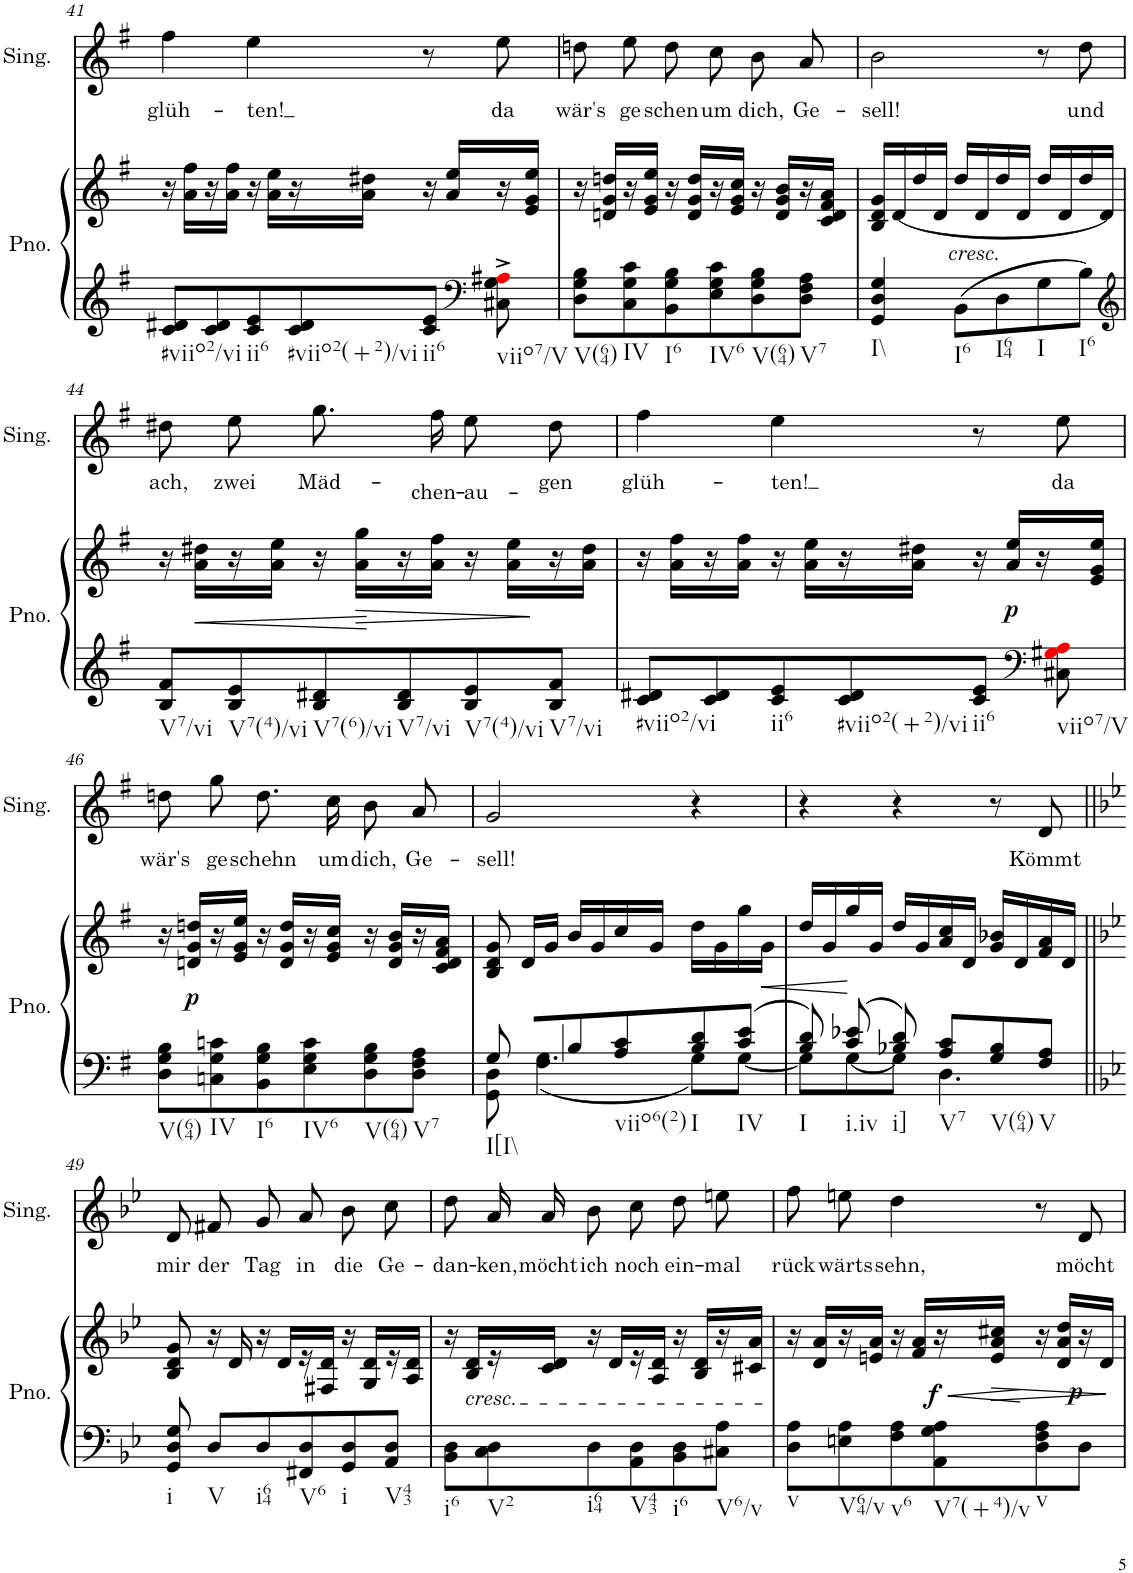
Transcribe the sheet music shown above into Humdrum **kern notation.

**kern	**kern	**dynam	**kern	**text
*part2	*part2	*part2	*part1	*part1
*staff3	*staff2	*staff2/3	*staff1	*staff1
*I"Pianoforte	*	*	*I"Singstimme	*
*I'Pno.	*	*	*I'Sing.	*
!!LO:PB:g=z
*clefG2	*clefG2	*	*clefG2	*
*k[f#]	*k[f#]	*	*k[f#]	*
*M3/4	*M3/4	*	*M3/4	*
=41	=41	=41	=41	=41
!LO:TX:b:t=#viio2/vi	!	!	!	!
!	!	!	!	!LO:LY:b
8c/ 8d#X/L	16r	.	4ff#\	glüh-
.	16a\ 16ff#\LL	.	.	.
8c/ 8d#/	16r	.	.	.
.	16a\ 16ff#\JJ	.	.	.
!LO:TX:b:t=ii6	!	!	!	!
!	!	!	!	!LO:LY:b
8c/ 8e/	16r	.	4ee\	-ten!
.	16a\ 16ee\LL	.	.	.
!LO:TX:b:t=#viio2(+2)/vi	!	!	!	!
8c/ 8d#/	16r	.	.	.
.	16a\ 16dd#X\JJ	.	.	.
!LO:TX:b:t=ii6	!	!	!	!
8c/ 8e/J	16r	.	8r	.
.	16a/ 16ee/LL	.	.	.
*clefF4	*	*	*	*
!LO:TX:b:t=viio7/V	!	!	!	!
!	!	!	!	!LO:LY:b
8C#X\^ 8G\^ 8A#Xi\^	16r	.	8ee\	da
.	16e/ 16g/ 16ee/JJ	.	.	.
=42	=42	=42	=42	=42
!LO:TX:b:t=V(64)	!	!	!	!
!	!	!	!	!LO:LY:b
8D\ 8G\ 8B\L	16r	.	8ddn\L	wär's
.	16dn/ 16g/ 16ddn/LL	.	.	.
!LO:TX:b:t=IV	!	!	!	!
!	!	!	!	!LO:LY:b
8C\ 8G\ 8c\	16r	.	8ee\J	ge-
.	16e/ 16g/ 16ee/JJ	.	.	.
!LO:TX:b:t=I6	!	!	!	!
!	!	!	!	!LO:LY:b
8BB\ 8G\ 8B\	16r	.	8dd\L	-schen
.	16d/ 16g/ 16dd/LL	.	.	.
!LO:TX:b:t=IV6	!	!	!	!
!	!	!	!	!LO:LY:b
8E\ 8G\ 8c\	16r	.	8cc\J	um
.	16e/ 16g/ 16cc/JJ	.	.	.
!LO:TX:b:t=V(64)	!	!	!	!
!	!	!	!	!LO:LY:b
8D\ 8G\ 8B\	16r	.	8b/L	dich,
.	16d/ 16g/ 16b/LL	.	.	.
!LO:TX:b:t=V7	!	!	!	!
!	!	!	!	!LO:LY:b
8D\ 8F#\ 8A\J	16r	.	8a/J	Ge-
.	16c/ 16d/ 16f#/ 16a/JJ	.	.	.
=43	=43	=43	=43	=43
!LO:TX:b:t=I\\	!	!	!	!
!	!	!	!	!LO:LY:b
4GG/ 4D/ 4G/	16B/ 16d/ 16g/LL	.	2b\	-sell!
.	(16d/	.	.	.
.	16dd/	.	.	.
!	!LO:TX:b:i:t=cresc.	!	!	!
.	16d/JJ	.	.	.
!LO:TX:b:t=I6	!	!	!	!
8BB\L	16dd/LL	.	.	.
.	16d/	.	.	.
!LO:TX:b:t=I64	!	!	!	!
8D\	16dd/	.	.	.
.	16d/JJ	.	.	.
!LO:TX:b:t=I	!	!	!	!
8G\	16dd/LL	.	8r	.
.	16d/	.	.	.
!LO:TX:b:t=I6	!	!	!	!
!	!	!	!	!LO:LY:b
8B\J	16dd/	.	8dd\	und
.	16d/JJ)	.	.	.
!!LO:LB:g=z
=44	=44	=44	=44	=44
*clefG2	*	*	*	*
!LO:TX:b:t=V7/vi	!	!	!	!
!	!	!	!	!LO:LY:b
8B/ 8f#/L	16r	.	8dd#X\L	ach,
!	!	!LO:HP:b	!	!
.	16a\ 16dd#X\LL	<	.	.
!LO:TX:b:t=V7(4)/vi	!	!	!	!
!	!	!	!	!LO:LY:b
8B/ 8e/	16r	.	8ee\J	zwei
.	16a\ 16ee\JJ	.	.	.
!LO:TX:b:t=V7(6)/vi	!	!	!	!
!	!	!	!	!LO:LY:b
8B/ 8d#X/	16r	.	8.gg\L	Mäd-
!	!	!LO:HP:b	!	!
.	16a\ 16gg\LL	>	.	.
!LO:TX:b:t=V7/vi	!	!	!	!
8B/ 8d#/	16r	.	.	.
!	!	!	!	!LO:LY:b
.	16a\ 16ff#\JJ	.	16ff#\Jk	-chen-
!LO:TX:b:t=V7(4)/vi	!	!	!	!
!	!	!	!	!LO:LY:b
8B/ 8e/	16r	.	8ee\L	-au-
.	16a\ 16ee\LL	.	.	.
!LO:TX:b:t=V7/vi	!	!	!	!
!	!	!	!	!LO:LY:b
8B/ 8f#/J	16r	.	8dd#\J	-gen
.	16a\ 16dd#\JJ	.	.	.
.	.	[ ]	.	.
=45	=45	=45	=45	=45
!LO:TX:b:t=#viio2/vi	!	!	!	!
!	!	!	!	!LO:LY:b
8c/ 8d#X/L	16r	.	4ff#\	glüh-
.	16a\ 16ff#\LL	.	.	.
8c/ 8d#/	16r	.	.	.
.	16a\ 16ff#\JJ	.	.	.
!LO:TX:b:t=ii6	!	!	!	!
!	!	!	!	!LO:LY:b
8c/ 8e/	16r	.	4ee\	-ten!
.	16a\ 16ee\LL	.	.	.
!LO:TX:b:t=#viio2(+2)/vi	!	!	!	!
8c/ 8d#/	16r	.	.	.
.	16a\ 16dd#X\JJ	.	.	.
!LO:TX:b:t=ii6	!	!	!	!
8c/ 8e/J	16r	.	8r	.
!	!	!LO:DY:b	!	!
.	16a/ 16ee/LL	p	.	.
*clefF4	*	*	*	*
!LO:TX:b:t=viio7/V	!	!	!	!
!	!	!	!	!LO:LY:b
8C#X\ 8G#Xi\ 8Ai\	16r	.	8ee\	da
.	16e/ 16g/ 16ee/JJ	.	.	.
!!LO:LB:g=z
=46	=46	=46	=46	=46
!LO:TX:b:t=V(64)	!	!	!	!
!	!	!	!	!LO:LY:b
8D\ 8G\ 8B\L	16r	.	8ddn\L	wär's
!	!	!LO:DY:b	!	!
.	16dn/ 16g/ 16ddn/LL	p	.	.
!LO:TX:b:t=IV	!	!	!	!
!	!	!	!	!LO:LY:b
8Cn\ 8G\ 8cn\	16r	.	8gg\J	ge-
.	16e/ 16g/ 16ee/JJ	.	.	.
!LO:TX:b:t=I6	!	!	!	!
!	!	!	!	!LO:LY:b
8BB\ 8G\ 8B\	16r	.	8.dd\L	-schehn
.	16d/ 16g/ 16dd/LL	.	.	.
!LO:TX:b:t=IV6	!	!	!	!
8E\ 8G\ 8c\	16r	.	.	.
!	!	!	!	!LO:LY:b
.	16e/ 16g/ 16cc/JJ	.	16cc\Jk	um
!LO:TX:b:t=V(64)	!	!	!	!
!	!	!	!	!LO:LY:b
8D\ 8G\ 8B\	16r	.	8b/L	dich,
.	16d/ 16g/ 16b/LL	.	.	.
!LO:TX:b:t=V7	!	!	!	!
!	!	!	!	!LO:LY:b
8D\ 8F#\ 8A\J	16r	.	8a/J	Ge-
.	16c/ 16d/ 16f#/ 16a/JJ	.	.	.
=47	=47	=47	=47	=47
*^	*	*	*	*
!LO:TX:b:t=I[I\\	!	!	!	!	!
!	!	!	!	!	!LO:LY:b
8G/	8GG\ 8D\	8B/ 8d/ 8g/	.	2g/	-sell!
8G/L	4.G\	16d/LL	.	.	.
.	.	16g/JJ	.	.	.
8B/	.	16b/LL	.	.	.
.	.	16g/	.	.	.
!LO:TX:b:t=viio6(2)	!	!	!	!	!
8A/ 8c/	.	16cc/	.	.	.
.	.	16g/JJ	.	.	.
!LO:TX:b:t=I	!	!	!	!	!
8B/ 8d/	8G\L	16dd\LL	.	4r	.
.	.	16g\	.	.	.
!LO:TX:b:t=IV	!	!	!	!	!
8c/ 8e/J	[8G\J	16gg\	.	.	.
!	!	!	!LO:HP:b	!	!
.	.	16g\JJ	<	.	.
*v	*v	*	*	*	*
.	.	[	.	.
=48	=48	=48	=48	=48
*^	*	*	*	*
!LO:TX:b:t=I	!	!	!	!	!
8B/ 8d/	8G\L]	16dd/LL	.	4r	.
.	.	16g/	.	.	.
!LO:TX:b:t=i.iv	!	!	!	!	!
8c/ 8e-X/	8G\	16gg/	.	.	.
.	.	16g/JJ	.	.	.
!LO:TX:b:t=i]	!	!	!	!	!
8B-X/ 8d/	8G\J	16dd/LL	.	4r	.
.	.	16g/	.	.	.
!LO:TX:b:t=V7	!	!	!	!	!
8A/ 8c/L	4.D\	16a/ 16cc/	.	.	.
.	.	16d/JJ	.	.	.
!LO:TX:b:t=V(64)	!	!	!	!	!
8G/ 8B-/	.	16g/ 16b-X/LL	.	8r	.
.	.	16d/	.	.	.
!LO:TX:b:t=V	!	!	!	!	!
!	!	!	!	!	!LO:LY:b
8F#/ 8A/J	.	16f#/ 16a/	.	8d/	Kömmt
.	.	16d/JJ	.	.	.
*v	*v	*	*	*	*
!!LO:LB:g=z
=49||	=49||	=49||	=49||	=49||
*k[b-e-]	*k[b-e-]	*	*k[b-e-]	*
!LO:TX:b:t=i	!	!	!	!
!	!	!	!	!LO:LY:b
8GG/ 8D/ 8G/	8B-/ 8d/ 8g/	.	8d/L	mir
!LO:TX:b:t=V	!	!	!	!
!	!	!	!	!LO:LY:b
8D/L	16r	.	8f#X/J	der
.	16d/	.	.	.
!LO:TX:b:t=i64	!	!	!	!
!	!	!	!	!LO:LY:b
8D/	16r	.	8g/L	Tag
.	16d/LL	.	.	.
!LO:TX:b:t=V6	!	!	!	!
!	!	!	!	!LO:LY:b
8FF#X/ 8D/	16r	.	8a/J	in
.	16F#X/ 16d/JJ	.	.	.
!LO:TX:b:t=i	!	!	!	!
!	!	!	!	!LO:LY:b
8GG/ 8D/	16r	.	8b-\L	die
.	16G/ 16d/LL	.	.	.
!LO:TX:b:t=V43	!	!	!	!
!	!	!	!	!LO:LY:b
8AA/ 8D/J	16r	.	8cc\J	Ge-
.	16A/ 16d/JJ	.	.	.
=50	=50	=50	=50	=50
!LO:TX:b:t=i6	!	!	!	!
!	!	!	!	!LO:LY:b
8BB-\ 8D\L	16r	.	8dd\L	-dan-
!	!LO:TX:b:i:t=cresc.	!	!	!
.	16B-/ 16d/LL	.	.	.
!LO:TX:b:t=V2	!	!	!	!
!	!	!	!	!LO:LY:b
8C\ 8D\	16r	.	16a\L	-ken,
!	!	!	!	!LO:LY:b
.	16c/ 16d/JJ	.	16a\JJ	möcht
!LO:TX:b:t=i64	!	!	!	!
!	!	!	!	!LO:LY:b
8D\	16r	.	8b-\L	ich
.	16d/LL	.	.	.
!LO:TX:b:t=V43	!	!	!	!
!	!	!	!	!LO:LY:b
8AA\ 8D\	16r	.	8cc\J	noch
.	16A/ 16d/JJ	.	.	.
!LO:TX:b:t=i6	!	!	!	!
!	!	!	!	!LO:LY:b
8BB-\ 8D\	16r	.	8dd\L	ein-
.	16B-/ 16d/LL	.	.	.
!LO:TX:b:t=V6/v	!	!	!	!
!	!	!	!	!LO:LY:b
8C#X\ 8A\J	16r	.	8een\J	-mal
.	16c#X/ 16a/JJ	.	.	.
=51	=51	=51	=51	=51
!LO:TX:b:t=v	!	!	!	!
!	!	!	!	!LO:LY:b
8D\ 8A\L	16r	.	8ff\L	rück-
.	16d/ 16a/LL	.	.	.
!LO:TX:b:t=V64/v	!	!	!	!
!	!	!	!	!LO:LY:b
8En\ 8A\	16r	.	8een\J	-wärts
.	16en/ 16a/JJ	.	.	.
!LO:TX:b:t=v6	!	!	!	!
!	!	!	!	!LO:LY:b
8F\ 8A\	16r	.	4dd\	sehn,
!	!	!LO:HP:b	!	!
!	!	!LO:DY:n=1:b	!	!
.	16f/ 16a/LL	< f	.	.
!LO:TX:b:t=V7(+4)/v	!	!	!	!
8AA\ 8G\ 8A\	16r	[	.	.
!	!	!LO:HP:b	!	!
.	16e/ 16a/ 16cc#X/JJ	>	.	.
!LO:TX:b:t=v	!	!	!	!
8D\ 8F\ 8A\	16r	]	8r	.
.	16d/ 16a/ 16dd/LL	.	.	.
!	!	!LO:DY:n=2:b	!	!LO:LY:b
8D\J	16r	p	8d/	möcht
.	16d/JJ	.	.	.
=	=	=	=	=
*-	*-	*-	*-	*-
